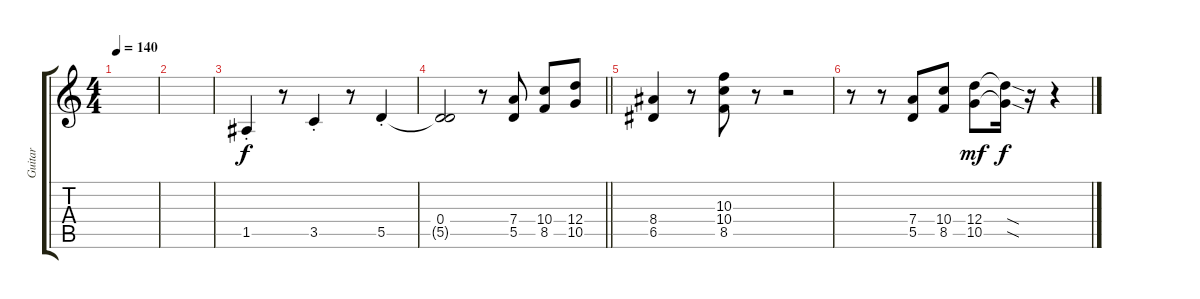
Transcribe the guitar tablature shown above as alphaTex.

\track ("Guitar" "Guitar") {instrument distortionguitar}
\staff {score tabs}
\tuning (E4 B3 G3 D3 A2 E2) {hide}
\ts (4 4)
\tempo 140
\clef g2
\ks c
|
|
1.5{st}.4 r.8 3.5{st}.4 r.8 5.5{st}.4 |
\barLineRight lightlight
(0.4 5.5{t}).2 r.8 (7.4 5.5).8 (10.4 8.5).8 (12.4 10.5).8 |
(8.4 6.5).4 r.8 (10.3 10.4 8.5).8 r.8 r.2 |
r.8 r.8 (7.4 5.5).8 (10.4 8.5).8 (12.4 10.5).8{dy mf} (12.4{sod t} 10.5{sod t}).16{dy f} r.16 r.4
